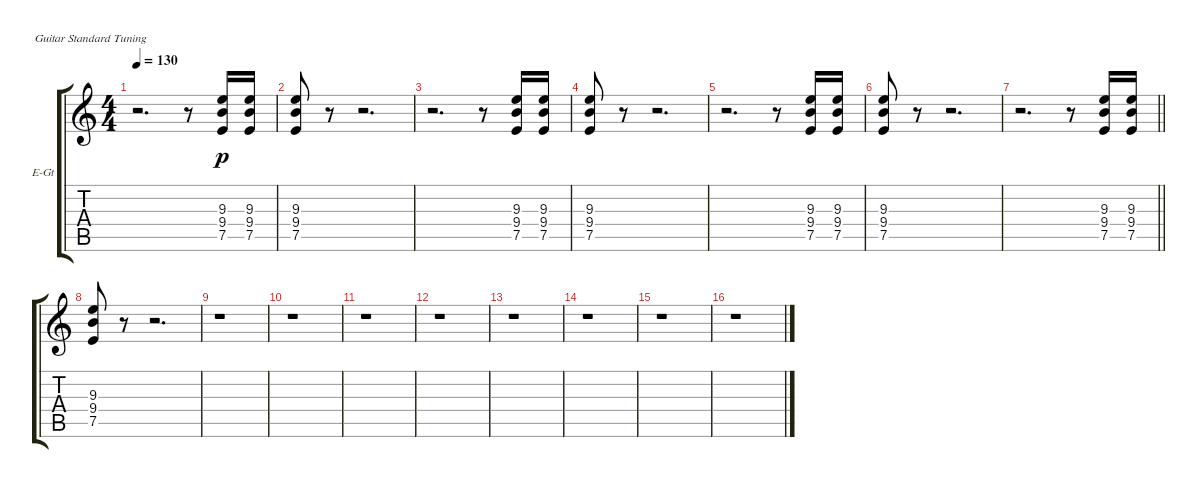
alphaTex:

\defaultSystemsLayout 4
\bracketExtendMode groupsimilarinstruments
\firstSystemTrackNameOrientation horizontal
\otherSystemsTrackNameOrientation horizontal
\chordDiagramsInScore
\track ("Lead Guitar" "E-Gt") {instrument distortionguitar}
\staff {score tabs}
\tuning (E4 B3 G3 D3 A2 E2)
\ts (4 4)
\tempo 130
\clef g2
\ks c
r.2{d dy p} r.8 (7.5 9.4 9.3).16 (9.3 9.4 7.5).16 |
(7.5 9.4 9.3).8 r.8 r.2{d} |
r.2{d} r.8 (7.5 9.4 9.3).16 (9.3 9.4 7.5).16 |
(7.5 9.4 9.3).8 r.8 r.2{d} |
r.2{d} r.8 (7.5 9.4 9.3).16 (9.3 9.4 7.5).16 |
(7.5 9.4 9.3).8 r.8 r.2{d} |
\barLineRight lightlight
r.2{d} r.8 (7.5 9.4 9.3).16 (9.3 9.4 7.5).16 |
(7.5 9.4 9.3).8 r.8 r.2{d} |
r.1 |
r.1 |
r.1 |
r.1 |
r.1 |
r.1 |
r.1 |
r.1
